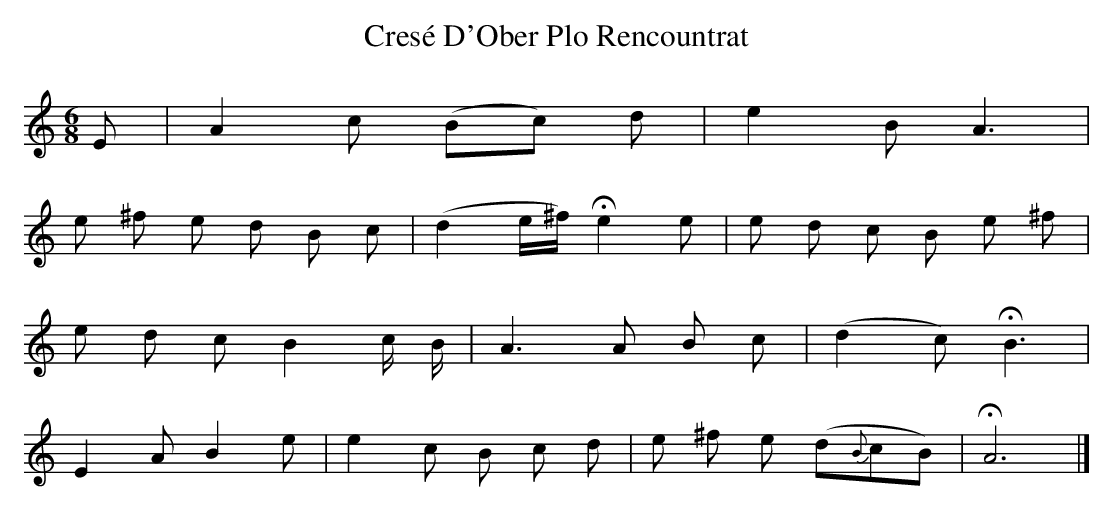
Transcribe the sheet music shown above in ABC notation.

X:1
T:Cresé D'Ober Plo Rencountrat
M:6/8
L:1/8
K:Am
E | A2 c (Bc) d | e2 B A3 |
e ^f e d B c | (d2 e/^f/) !fermata! e2 e | e d c B e ^f |
e d c B2 c/ B/ | A3 A B c | (d2 c) !fermata! B3 |
E2 A B2 e | e2 c B c d | e ^f e (d{B}cB) | !fermata! A6 |]
